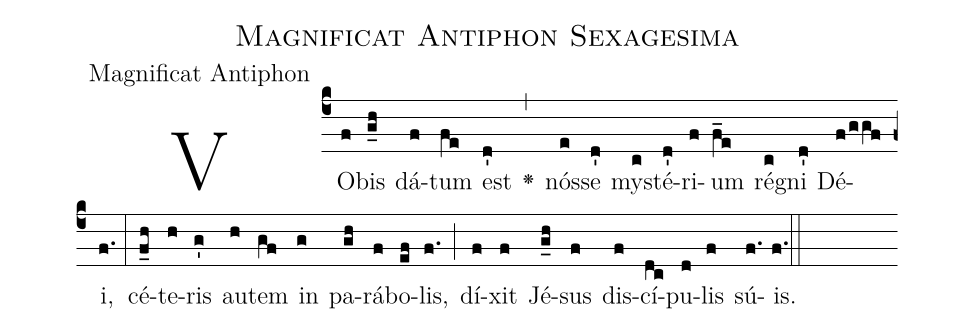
name: Magnificat Antiphon Sexagesima;
office-part: Magnificat Antiphon;
def-m1:}{\greseteolcustos{manual}{;
def-m2:\ifx\breakbeforeEuouae\undefined\else;
def-m3:\fi}\ifx\noeuouae\undefined\def\noeuouae{F}\fi\if\noeuouae F{;
def-m4:}\fi;
%%
% The syntax in this part is called gabc. Please refer to http://home.gna.org/gregorio/gabc/#basis

VO(c4f)bis(g_h) dá(f)tum(fe) est(d') <v>\greheightstar</v>(,)
nós(e)se(d') my(c)sté(d')ri(f)um(f_e) ré(c)gni(d') Dé(f/ggf)i,(f.) (:)
cé(f_h)te(h)ris(g') au(h)tem(gf) in(g) pa(gh)rá(f)bo(ef)lis,(f.) (;)
dí(f)xit(f) Jé(g_h)sus(f) dis(f)cí(dc)pu(d)lis(f) sú(f.[em1])is.(f.) (::[em2]z[em3])

E(h) u(h) o(f) u(gh) a(g) e.(f.) (::[em4])
